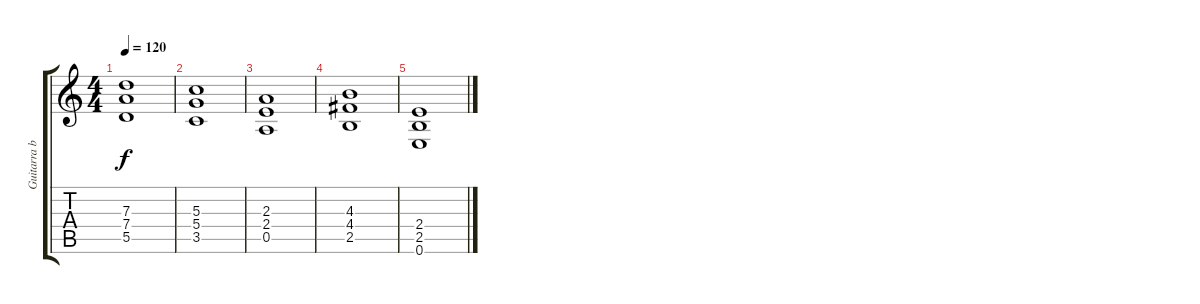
\track ("Guitarra base" "Guitarra b") {instrument distortionguitar}
\staff {score tabs}
\tuning (E4 B3 G3 D3 A2 E2) {hide}
\ts (4 4)
\tempo 120
\clef g2
\ks c
(7.3 7.4 5.5).1{dy f} |
(5.3 5.4 3.5).1 |
(2.3 2.4 0.5).1 |
(4.3 4.4 2.5).1 |
(2.4 2.5 0.6).1
